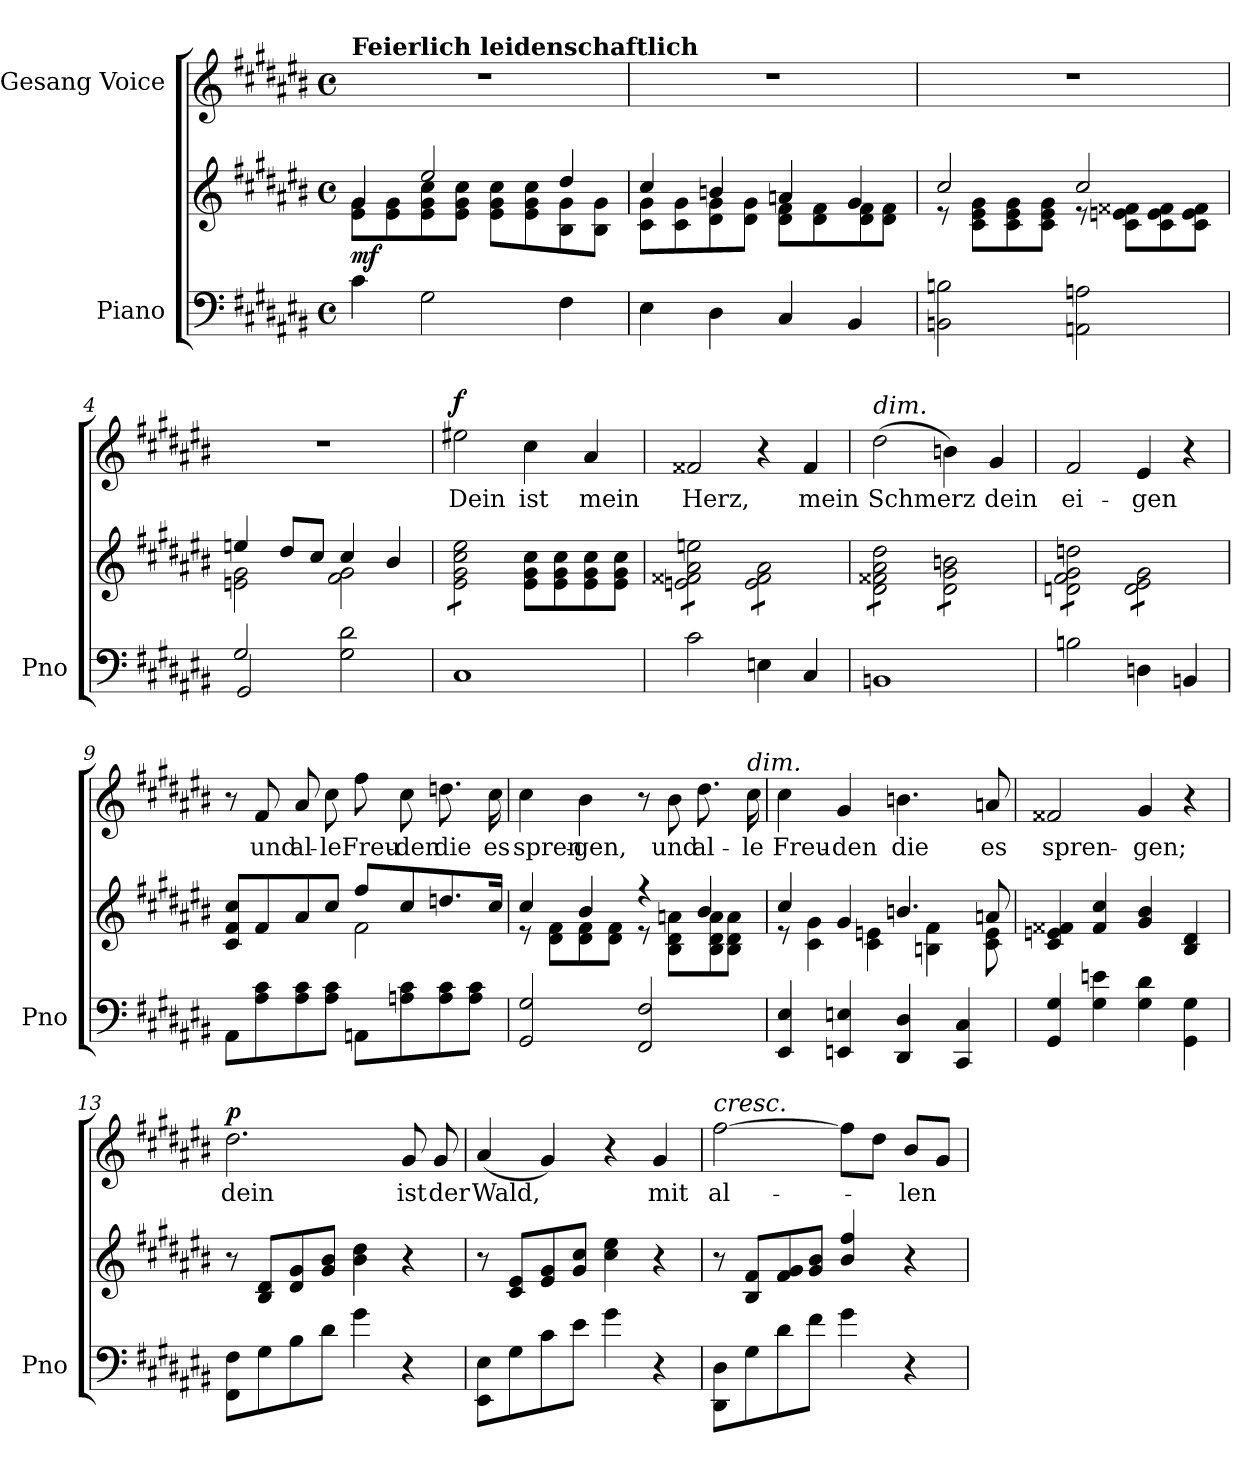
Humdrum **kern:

**kern	**kern	**dynam	**kern	**text	**dynam
*part2	*part2	*part2	*part1	*part1	*part1
*staff3	*staff2	*staff2/3	*staff1	*staff1	*staff1
*I"Piano	*	*	*I"Gesang Voice	*	*
*I'Pno	*	*	*	*	*
*clefF4	*clefG2	*	*clefG2	*	*
*k[f#c#g#d#a#e#b#]	*k[f#c#g#d#a#e#b#]	*	*k[f#c#g#d#a#e#b#]	*	*
*M4/4	*M4/4	*	*M4/4	*	*
*met(c)	*met(c)	*	*met(c)	*	*
=1	=1	=1	=1	=1	=1
*	*^	*	*	*	*
!	!	!	!	!LO:TX:a:B:t=Feierlich leidenschaftlich	!	!
!	!	!	!LO:DY:b	!	!	!
4c#\	4g#/	8e#\ 8g#\L	mf	1r	.	.
.	.	8e#\ 8g#\	.	.	.	.
2G#\	2ee#/	8e#\ 8g#\ 8cc#\	.	.	.	.
.	.	8e#\ 8g#\ 8cc#\J	.	.	.	.
.	.	8e#\ 8g#\ 8cc#\L	.	.	.	.
.	.	8e#\ 8g#\ 8cc#\	.	.	.	.
4F#\	4dd#/	8B#\ 8g#\	.	.	.	.
.	.	8B#\ 8g#\J	.	.	.	.
=2	=2	=2	=2	=2	=2	=2
4E#\	4cc#/	8c#\ 8g#\L	.	1r	.	.
.	.	8c#\ 8g#\	.	.	.	.
4D#\	4bn/	8d#\ 8g#\	.	.	.	.
.	.	8d#\ 8g#\J	.	.	.	.
4C#/	4an/	8d#\ 8f#\L	.	.	.	.
.	.	8d#\ 8f#\	.	.	.	.
4BB#/	4g#/	8d#\ 8f#\	.	.	.	.
.	.	8d#\ 8f#\J	.	.	.	.
=3	=3	=3	=3	=3	=3	=3
2BBn\ 2Bn\	2cc#/	8r	.	1r	.	.
.	.	8c#\ 8e#\ 8g#\L	.	.	.	.
.	.	8c#\ 8e#\ 8g#\	.	.	.	.
.	.	8c#\ 8e#\ 8g#\J	.	.	.	.
2AAn\ 2An\	2cc#/	8r	.	.	.	.
.	.	8c#\ 8en\ 8f##X\L	.	.	.	.
.	.	8c#\ 8e\ 8f##\	.	.	.	.
.	.	8c#\ 8e\ 8f##\J	.	.	.	.
!!LO:LB:g=z
=4	=4	=4	=4	=4	=4	=4
*^	*	*	*	*	*	*
2G#/	2GG#/	4een/	2en\ 2g#\	.	1r	.	.
.	.	8dd#/L	.	.	.	.	.
.	.	8cc#/J	.	.	.	.	.
2G#\ 2d#\	2ryy	4cc#/	2f#\ 2g#\	.	.	.	.
.	.	4b#/	.	.	.	.	.
*v	*v	*	*	*	*	*	*
*	*v	*v	*	*	*	*
=5	=5	=5	=5	=5	=5
!	!	!	!	!LO:LY:b	!LO:DY:a
*	*tremolo	*	*	*	*
1C#	8e#\ 8g#\ 8cc#\ 8ee#\L	.	2ee#X\	Dein	f
.	8e#\ 8g#\ 8cc#\ 8ee#\	.	.	.	.
.	8e#\ 8g#\ 8cc#\ 8ee#\	.	.	.	.
.	8e#\ 8g#\ 8cc#\ 8ee#\J	.	.	.	.
*	*Xtremolo	*	*	*	*
!	!	!	!	!LO:LY:b	!
.	8e#\ 8g#\ 8cc#\L	.	4cc#\	ist	.
.	8e#\ 8g#\ 8cc#\	.	.	.	.
!	!	!	!	!LO:LY:b	!
.	8e#\ 8g#\ 8cc#\	.	4a#/	mein	.
.	8e#\ 8g#\ 8cc#\J	.	.	.	.
!!LO:LB:g=z
=6	=6	=6	=6	=6	=6
!	!	!	!	!LO:LY:b	!
*	*tremolo	*	*	*	*
2c#\	8en\ 8f##X\ 8a#\ 8een\L	.	2f##X/	Herz,	.
.	8en\ 8f##X\ 8a#\ 8een\	.	.	.	.
.	8en\ 8f##X\ 8a#\ 8een\	.	.	.	.
.	8en\ 8f##X\ 8a#\ 8een\J	.	.	.	.
4En\	8e\ 8f##\ 8a#\L	.	4r	.	.
.	8e\ 8f##\ 8a#\	.	.	.	.
!	!	!	!	!LO:LY:b	!
4C#/	8e\ 8f##\ 8a#\	.	4f##/	mein	.
.	8e\ 8f##\ 8a#\J	.	.	.	.
=7	=7	=7	=7	=7	=7
!	!	!	!LO:TX:a:i:t=dim.	!	!
!	!	!	!	!LO:LY:b	!
1BBn	8d#\ 8f##X\ 8a#\ 8dd#\L	.	(2dd#\	Schmerz	.
.	8d#\ 8f##X\ 8a#\ 8dd#\	.	.	.	.
.	8d#\ 8f##X\ 8a#\ 8dd#\	.	.	.	.
.	8d#\ 8f##X\ 8a#\ 8dd#\J	.	.	.	.
.	8d#\ 8g#\ 8bn\L	.	4bn\)	.	.
.	8d#\ 8g#\ 8bn\	.	.	.	.
!	!	!	!	!LO:LY:b	!
.	8d#\ 8g#\ 8bn\	.	4g#/	dein	.
.	8d#\ 8g#\ 8bn\J	.	.	.	.
=8	=8	=8	=8	=8	=8
!	!	!	!	!LO:LY:b	!
2Bn\	8dn\ 8f#\ 8g#\ 8ddn\L	.	2f#/	ei-	.
.	8dn\ 8f#\ 8g#\ 8ddn\	.	.	.	.
.	8dn\ 8f#\ 8g#\ 8ddn\	.	.	.	.
.	8dn\ 8f#\ 8g#\ 8ddn\J	.	.	.	.
!	!	!	!	!LO:LY:b	!
4Dn\	8d\ 8e#\ 8g#\L	.	4e#/	-gen	.
.	8d\ 8e#\ 8g#\	.	.	.	.
4BBn/	8d\ 8e#\ 8g#\	.	4r	.	.
.	8d\ 8e#\ 8g#\J	.	.	.	.
*	*Xtremolo	*	*	*	*
=9	=9	=9	=9	=9	=9
*	*^	*	*	*	*
8AA#\L	8c#/ 8f#/ 8cc#/L	2ryy	.	8r	.	.
!	!	!	!	!	!LO:LY:b	!
8A#\ 8c#\	8f#/	.	.	8f#/	und	.
!	!	!	!	!	!LO:LY:b	!
8A#\ 8c#\	8a#/	.	.	8a#/	al-	.
!	!	!	!	!	!LO:LY:b	!
8A#\ 8c#\J	8cc#/J	.	.	8cc#\	-le	.
!	!	!	!	!	!LO:LY:b	!
8AAn\L	8ff#/L	2f#\	.	8ff#\	Freu-	.
!	!	!	!	!	!LO:LY:b	!
8An\ 8c#\	8cc#/	.	.	8cc#\	-den	.
!	!	!	!	!	!LO:LY:b	!
8A\ 8c#\	8.ddn/	.	.	8.ddn\	die	.
8A\ 8c#\J	.	.	.	.	.	.
!	!	!	!	!	!LO:LY:b	!
.	16cc#/Jk	.	.	16cc#\	es	.
=10	=10	=10	=10	=10	=10	=10
!	!	!	!	!	!LO:LY:b	!
2GG#/ 2G#/	4cc#/	8r	.	4cc#\	spren-	.
.	.	8d#\ 8f#\L	.	.	.	.
!	!	!	!	!	!LO:LY:b	!
.	4b#/	8d#\ 8f#\	.	4b#\	-gen,	.
.	.	8d#\ 8f#\J	.	.	.	.
2FF#/ 2F#/	4r	8r	.	8r	.	.
!	!	!	!	!	!LO:LY:b	!
.	.	8B#\ 8d#\ 8an\L	.	8b#\	und	.
!	!	!	!	!	!LO:LY:b	!
.	4b#/	8B#\ 8d#\ 8a\	.	8.dd#\	al-	.
.	.	8B#\ 8d#\ 8a\J	.	.	.	.
!	!	!	!	!LO:TX:a:i:t=dim.	!	!
!	!	!	!	!	!LO:LY:b	!
.	.	.	.	16cc#\	-le	.
!!LO:LB:g=z
=11	=11	=11	=11	=11	=11	=11
!	!	!	!	!	!LO:LY:b	!
4EE#/ 4E#/	4cc#/	8r	.	4cc#\	Freu-	.
.	.	4c#\ 4g#\	.	.	.	.
!	!	!	!	!	!LO:LY:b	!
4EEn/ 4En/	4g#/	.	.	4g#/	-den	.
.	.	4c#\ 4en\	.	.	.	.
!	!	!	!	!	!LO:LY:b	!
4DD#/ 4D#/	4.bn/	.	.	4.bn\	die	.
.	.	4Bn\ 4f#\	.	.	.	.
4CC#/ 4C#/	.	.	.	.	.	.
!	!	!	!	!	!LO:LY:b	!
.	8an/	8c#\ 8e\	.	8an/	es	.
!!LO:PB:g=z
=12	=12	=12	=12	=12	=12	=12
!	!	!	!	!	!LO:LY:b	!
*	*v	*v	*	*	*	*
4GG#/ 4G#/	4c#/ 4en/ 4f##X/	.	2f##X/	spren-	.
4G#\ 4en\	4f##/ 4cc#/	.	.	.	.
!	!	!	!	!LO:LY:b	!
4G#\ 4d#\	4g#/ 4b#/	.	4g#/	-gen;	.
4GG#\ 4G#\	4B#/ 4d#/	.	4r	.	.
=13	=13	=13	=13	=13	=13
!	!	!	!	!LO:LY:b	!LO:DY:a
8FF#\ 8F#\L	8r	.	2.dd#\	dein	p
8G#\	8B#/ 8d#/L	.	.	.	.
8B#\	8d#/ 8g#/	.	.	.	.
8d#\J	8g#/ 8b#/J	.	.	.	.
4g#\	4b#\ 4dd#\	.	.	.	.
!	!	!	!	!LO:LY:b	!
4r	4r	.	8g#/	ist	.
!	!	!	!	!LO:LY:b	!
.	.	.	8g#/	der	.
=14	=14	=14	=14	=14	=14
!	!	!	!	!LO:LY:b	!
8EE#\ 8E#\L	8r	.	(4a#/	Wald,	.
8G#\	8c#/ 8e#/L	.	.	.	.
8c#\	8e#/ 8g#/	.	4g#/)	.	.
8e#\J	8g#/ 8cc#/J	.	.	.	.
4g#\	4cc#\ 4ee#\	.	4r	.	.
!	!	!	!	!LO:LY:b	!
4r	4r	.	4g#/	mit	.
=15	=15	=15	=15	=15	=15
!	!	!	!LO:TX:a:i:t=cresc.	!	!
!	!	!	!	!LO:LY:b	!
8DD#\ 8D#\L	8r	.	[2ff#\	al-	.
8G#\	8B#/ 8f#/L	.	.	.	.
8d#\	8f#/ 8g#/	.	.	.	.
8f#\J	8g#/ 8b#/J	.	.	.	.
4g#\	4b#/ 4ff#/	.	8ff#\L]	.	.
.	.	.	8dd#\J	.	.
!	!	!	!	!LO:LY:b	!
4r	4r	.	8b#/L	-len	.
.	.	.	8g#/J	.	.
=	=	=	=	=	=
*-	*-	*-	*-	*-	*-
